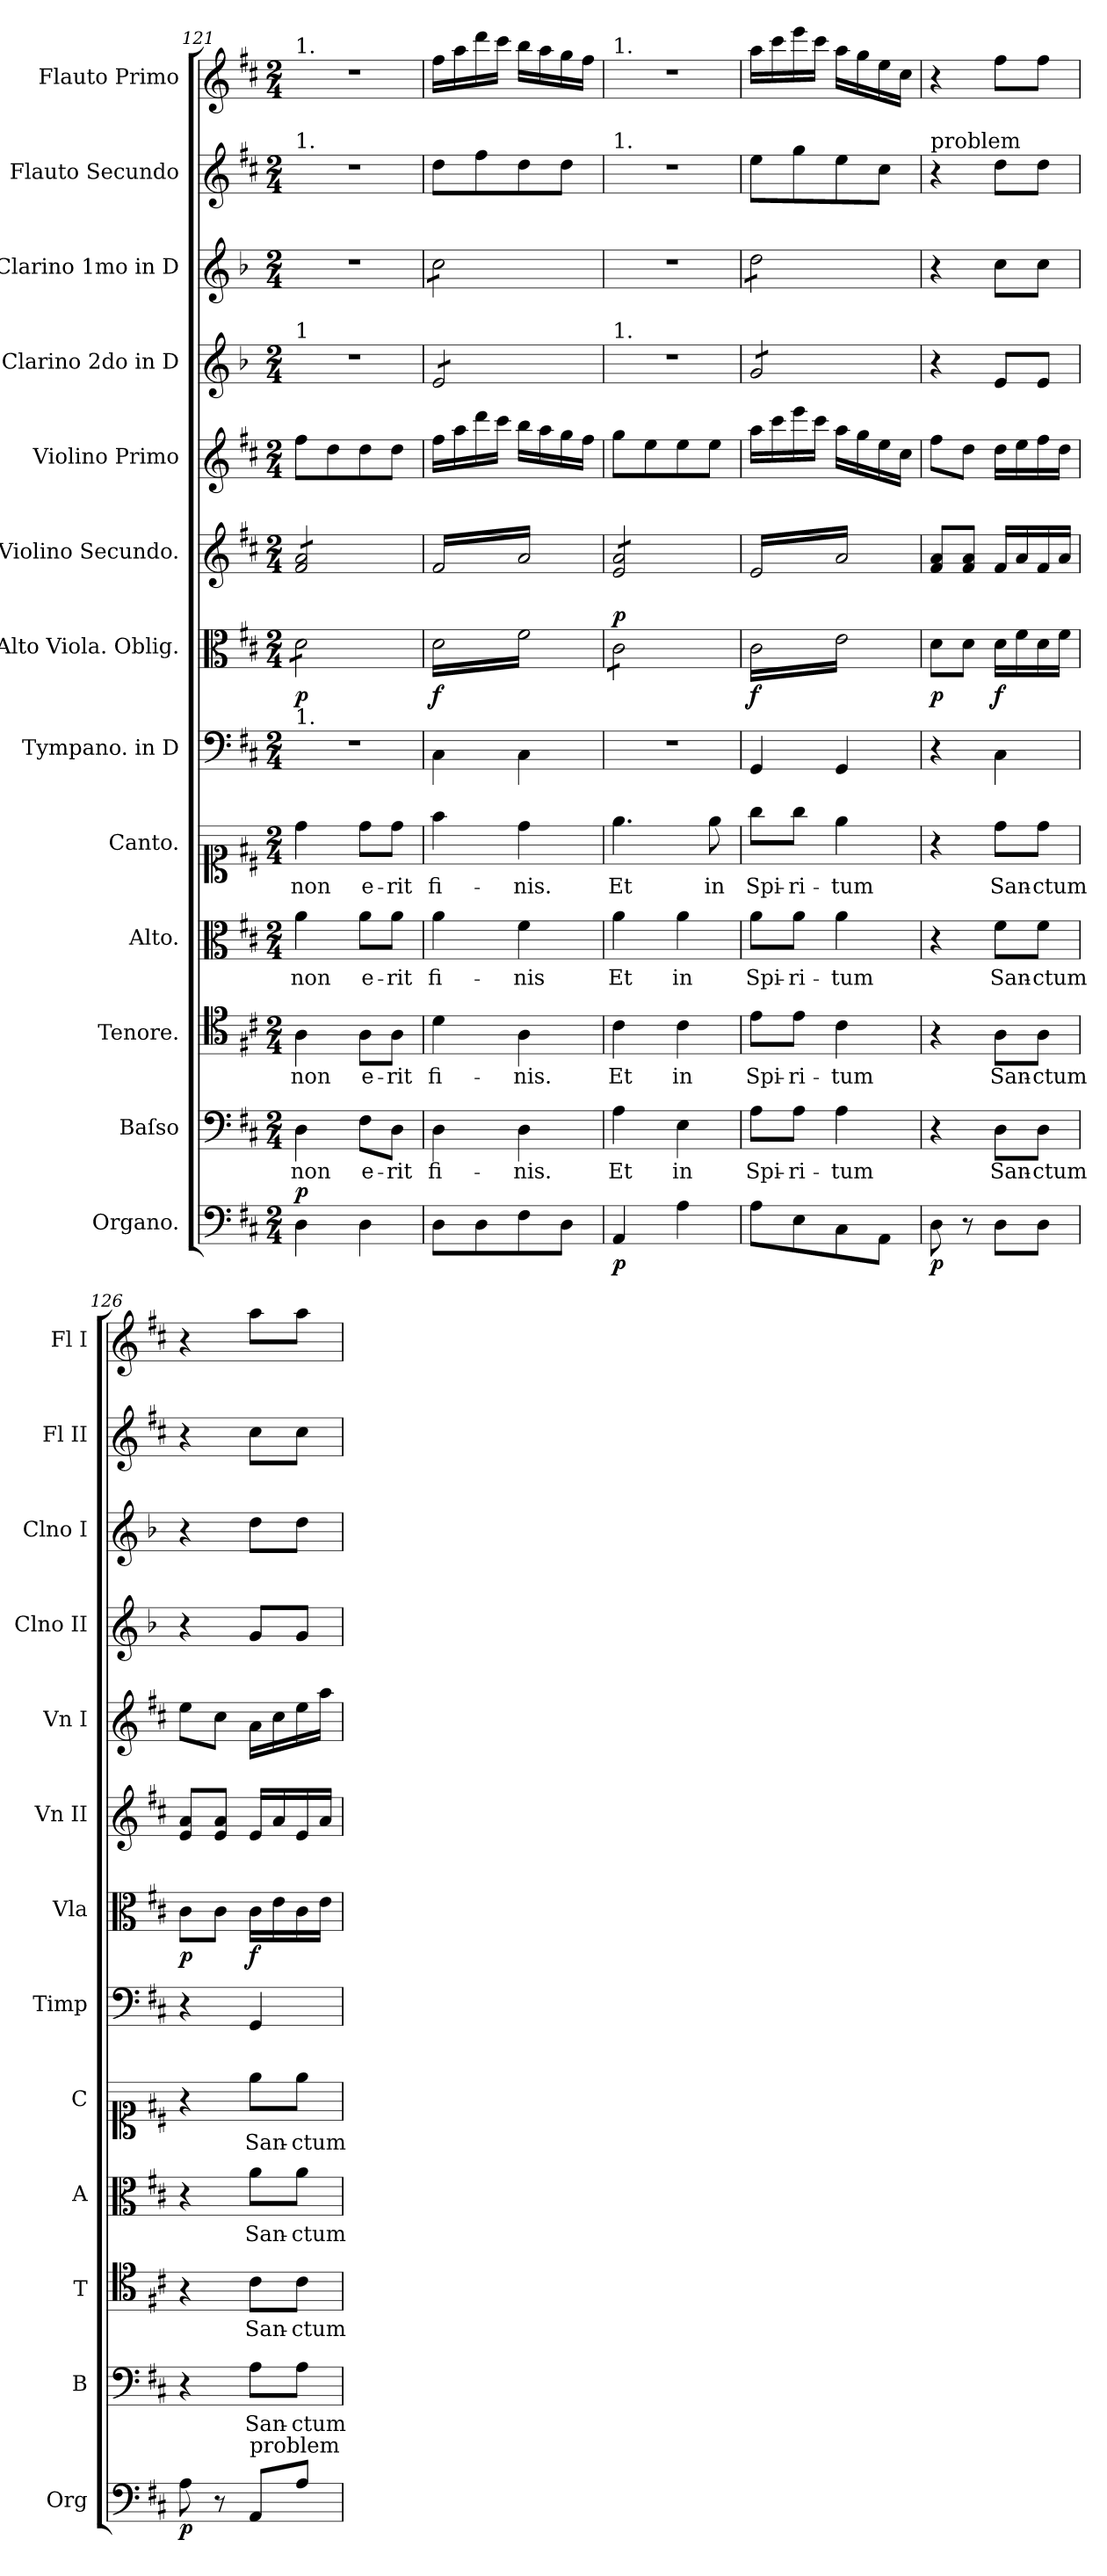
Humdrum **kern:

**kern	**dynam	**kern	**text	**kern	**text	**kern	**text	**kern	**text	**kern	**kern	**dynam	**kern	**kern	**kern	**kern	**kern	**kern
*part13	*part13	*part12	*part12	*part11	*part11	*part10	*part10	*part9	*part9	*part8	*part7	*part7	*part6	*part5	*part4	*part3	*part2	*part1
*staff13	*staff13	*staff12	*staff12	*staff11	*staff11	*staff10	*staff10	*staff9	*staff9	*staff8	*staff7	*staff7	*staff6	*staff5	*staff4	*staff3	*staff2	*staff1
*I"Organo.	*	*I"Baſso	*	*I"Tenore.	*	*I"Alto.	*	*I"Canto.	*	*I"Tympano. in D	*I"Alto Viola. Oblig.	*	*I"Violino Secundo.	*I"Violino Primo	*I"Clarino 2do in D	*I"Clarino 1mo in D	*I"Flauto Secundo	*I"Flauto Primo
*I'Org	*	*I'B	*	*I'T	*	*I'A	*	*I'C	*	*I'Timp	*I'Vla	*	*I'Vn II	*I'Vn I	*I'Clno II	*I'Clno I	*I'Fl II	*I'Fl I
*clefF4	*	*clefF4	*	*clefC4	*	*clefC3	*	*clefC1	*	*clefF4	*clefC3	*	*clefG2	*clefG2	*clefG2	*clefG2	*clefG2	*clefG2
*	*	*	*	*	*	*	*	*	*	*	*	*	*	*	*ITrd-1c-2	*ITrd-1c-2	*	*
*k[f#c#]	*	*k[f#c#]	*	*k[f#c#]	*	*k[f#c#]	*	*k[f#c#]	*	*k[f#c#]	*k[f#c#]	*	*k[f#c#]	*k[f#c#]	*k[f#]	*k[f#]	*k[f#c#]	*k[f#c#]
*D:	*	*D:	*	*D:	*	*D:	*	*D:	*	*D:	*D:	*	*D:	*D:	*	*	*D:	*D:
*M2/4	*	*M2/4	*	*M2/4	*	*M2/4	*	*M2/4	*	*M2/4	*M2/4	*	*M2/4	*M2/4	*M2/4	*M2/4	*M2/4	*M2/4
=121	=121	=121	=121	=121	=121	=121	=121	=121	=121	=121	=121	=121	=121	=121	=121	=121	=121	=121
!	!	!	!	!	!	!	!	!	!	!	!	!	!	!	!	!	!	!LO:TX:a:t=1.
!	!	!	!	!	!	!	!	!	!	!	!	!	!	!	!	!	!LO:TX:a:t=1.	!
!	!	!	!	!	!	!	!	!	!	!	!	!	!	!	!LO:TX:a:t=1	!	!	!
!	!	!	!	!	!	!	!	!	!	!LO:TX:a:t=1.	!	!	!	!	!	!	!	!
!	!LO:DY:a	!	!	!	!	!	!	!	!	!	!	!	!	!	!	!	!	!
*	*	*	*	*	*	*	*	*	*	*	*tremolo	*	*	*	*	*	*	*
*	*	*	*	*	*	*	*	*	*	*	*	*	*tremolo	*	*	*	*	*
4D\	p	4D\	non	4A\	non	4a\	non	4dd\	non	2r	8d\L	p	8f#/ 8a/L	8ff#\L	2r	2r	2r	2r
.	.	.	.	.	.	.	.	.	.	.	8d\	.	8f#/ 8a/	8dd\	.	.	.	.
4D\	.	8F#\L	e-	8A\L	e-	8a\L	e-	8dd\L	e-	.	8d\	.	8f#/ 8a/	8dd\	.	.	.	.
.	.	8D\J	-rit	8A\J	-rit	8a\J	-rit	8dd\J	-rit	.	8d\J	.	8f#/ 8a/J	8dd\J	.	.	.	.
=122	=122	=122	=122	=122	=122	=122	=122	=122	=122	=122	=122	=122	=122	=122	=122	=122	=122	=122
*	*	*	*	*	*	*	*	*	*	*	*	*	*	*	*tremolo	*	*	*
*	*	*	*	*	*	*	*	*	*	*	*	*	*	*	*	*tremolo	*	*
8D\L	fo	4D\	fi-	4d\	fi-	4a\	fi-	4ff#\	fi-	4C#\	16d\LL	f	16f#/LL	16ff#\LL	8f#/L	8dd\L	8dd\L	16ff#\LL
.	.	.	.	.	.	.	.	.	.	.	16f#\	.	16a/	16aa\	.	.	.	16aa\
8D\	.	.	.	.	.	.	.	.	.	.	16d\	.	16f#/	16ddd\	8f#/	8dd\	8ff#\	16ddd\
.	.	.	.	.	.	.	.	.	.	.	16f#\	.	16a/	16ccc#\JJ	.	.	.	16ccc#\JJ
8F#\	.	4D\	-nis.	4A\	-nis.	4f#\	-nis	4dd\	-nis.	4C#\	16d\	.	16f#/	16bb\LL	8f#/	8dd\	8dd\	16bb\LL
.	.	.	.	.	.	.	.	.	.	.	16f#\	.	16a/	16aa\	.	.	.	16aa\
8D\J	.	.	.	.	.	.	.	.	.	.	16d\	.	16f#/	16gg\	8f#/J	8dd\J	8dd\J	16gg\
.	.	.	.	.	.	.	.	.	.	.	16f#\JJ	.	16a/JJ	16ff#\JJ	.	.	.	16ff#\JJ
=123	=123	=123	=123	=123	=123	=123	=123	=123	=123	=123	=123	=123	=123	=123	=123	=123	=123	=123
!	!	!	!	!	!	!	!	!	!	!	!	!	!	!	!	!	!	!LO:TX:a:t=1.
!	!	!	!	!	!	!	!	!	!	!	!	!	!	!	!	!	!LO:TX:a:t=1.	!
!	!	!	!	!	!	!	!	!	!	!	!	!	!	!	!LO:TX:a:t=1.	!	!	!
!	!	!	!	!	!	!	!	!	!	!	!	!LO:DY:a	!	!	!	!	!	!
4AA/	p	4A\	Et	4c#\	Et	4a\	Et	4.ee\	Et	2r	8c#\L	p	8e/ 8a/L	8gg\L	2r	2r	2r	2r
.	.	.	.	.	.	.	.	.	.	.	.	.	.	.	.	.	.	.
.	.	.	.	.	.	.	.	.	.	.	8c#\	.	8e/ 8a/	8ee\	.	.	.	.
.	.	.	.	.	.	.	.	.	.	.	.	.	.	.	.	.	.	.
4A\	.	4E\	in	4c#\	in	4a\	in	.	.	.	8c#\	.	8e/ 8a/	8ee\	.	.	.	.
.	.	.	.	.	.	.	.	8ee\	in	.	8c#\J	.	8e/ 8a/J	8ee\J	.	.	.	.
=124	=124	=124	=124	=124	=124	=124	=124	=124	=124	=124	=124	=124	=124	=124	=124	=124	=124	=124
8A\L	fo	8A\L	Spi-	8e\L	Spi-	8a\L	Spi-	8gg\L	Spi-	4GG/	16c#\LL	f	16e/LL	16aa\LL	8a/L	8ee\L	8ee\L	16aa\LL
.	.	.	.	.	.	.	.	.	.	.	16e\	.	16a/	16ccc#\	.	.	.	16ccc#\
8E\	.	8A\J	-ri-	8e\J	-ri-	8a\J	-ri-	8gg\J	-ri-	.	16c#\	.	16e/	16eee\	8a/	8ee\	8gg\	16eee\
.	.	.	.	.	.	.	.	.	.	.	16e\	.	16a/	16ccc#\JJ	.	.	.	16ccc#\JJ
8C#\	.	4A\	-tum	4c#\	-tum	4a\	-tum	4ee\	-tum	4GG/	16c#\	.	16e/	16aa\LL	8a/	8ee\	8ee\	16aa\LL
.	.	.	.	.	.	.	.	.	.	.	16e\	.	16a/	16gg\	.	.	.	16gg\
8AA\J	.	.	.	.	.	.	.	.	.	.	16c#\	.	16e/	16ee\	8a/J	8ee\J	8cc#\J	16ee\
*	*	*	*	*	*	*	*	*	*	*	*	*	*	*	*	*Xtremolo	*	*
*	*	*	*	*	*	*	*	*	*	*	*	*	*	*	*Xtremolo	*	*	*
.	.	.	.	.	.	.	.	.	.	.	16e\JJ	.	16a/JJ	16cc#\JJ	.	.	.	16cc#\JJ
*	*	*	*	*	*	*	*	*	*	*	*	*	*Xtremolo	*	*	*	*	*
*	*	*	*	*	*	*	*	*	*	*	*Xtremolo	*	*	*	*	*	*	*
=125	=125	=125	=125	=125	=125	=125	=125	=125	=125	=125	=125	=125	=125	=125	=125	=125	=125	=125
!	!	!	!	!	!	!	!	!	!	!	!	!	!	!	!	!	!LO:TX:a:t=problem	!
8D\	p	4r	.	4r	.	4r	.	4r	.	4r	8d\L	p	8f#/ 8a/L	8ff#\L	4r	4r	4r	4r
.	.	.	.	.	.	.	.	.	.	.	.	.	.	.	.	.	.	.
8r	.	.	.	.	.	.	.	.	.	.	8d\J	.	8f#/ 8a/J	8dd\J	.	.	.	.
.	.	.	.	.	.	.	.	.	.	.	.	.	.	.	.	.	.	.
8D\L	.	8D\L	San-	8A\L	San-	8f#\L	San-	8dd\L	San-	4C#\	16d\LL	f	16f#/LL	16dd\LL	8f#/L	8dd\L	8dd\L	8ff#\L
.	.	.	.	.	.	.	.	.	.	.	16f#\	.	16a/	16ee\	.	.	.	.
8D\J	.	8D\J	-ctum	8A\J	-ctum	8f#\J	-ctum	8dd\J	-ctum	.	16d\	.	16f#/	16ff#\	8f#/J	8dd\J	8dd\J	8ff#\J
.	.	.	.	.	.	.	.	.	.	.	16f#\JJ	.	16a/JJ	16dd\JJ	.	.	.	.
=126	=126	=126	=126	=126	=126	=126	=126	=126	=126	=126	=126	=126	=126	=126	=126	=126	=126	=126
8A\	p	4r	.	4r	.	4r	.	4r	.	4r	8c#\L	p	8e/ 8a/L	8ee\L	4r	4r	4r	4r
8r	.	.	.	.	.	.	.	.	.	.	8c#\J	.	8e/ 8a/J	8cc#\J	.	.	.	.
!LO:TX:a:t=problem	!	!	!	!	!	!	!	!	!	!	!	!	!	!	!	!	!	!
8AA/L	fo	8A\L	San-	8c#\L	San-	8a\L	San-	8ee\L	San-	4GG/	16c#\LL	f	16e/LL	16a\LL	8a/L	8ee\L	8cc#\L	8aa\L
.	.	.	.	.	.	.	.	.	.	.	16e\	.	16a/	16cc#\	.	.	.	.
8A\J	.	8A\J	-ctum	8c#\J	-ctum	8a\J	-ctum	8ee\J	-ctum	.	16c#\	.	16e/	16ee\	8a/J	8ee\J	8cc#\J	8aa\J
.	.	.	.	.	.	.	.	.	.	.	16e\JJ	.	16a/JJ	16aa\JJ	.	.	.	.
=	=	=	=	=	=	=	=	=	=	=	=	=	=	=	=	=	=	=
*-	*-	*-	*-	*-	*-	*-	*-	*-	*-	*-	*-	*-	*-	*-	*-	*-	*-	*-
